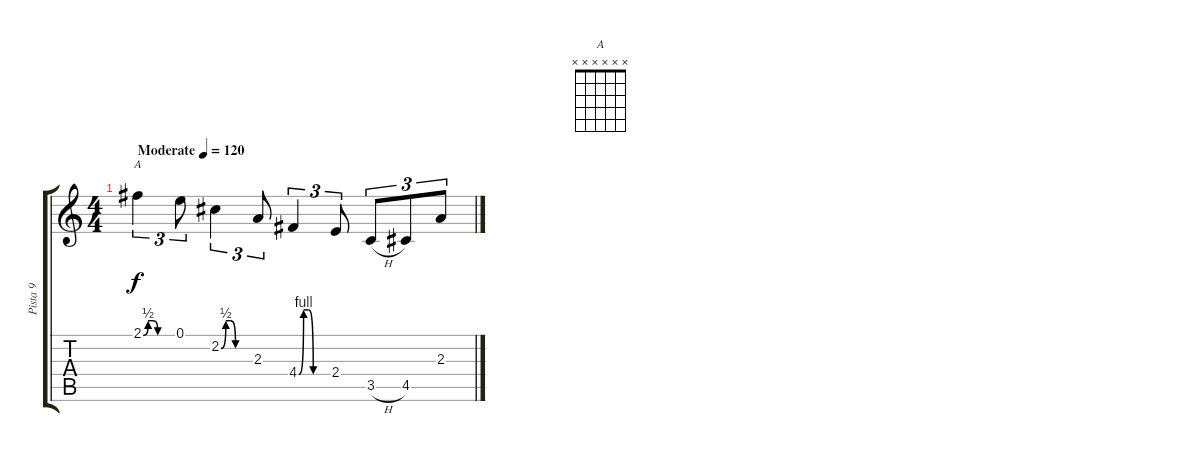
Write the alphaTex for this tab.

\track ("Pista 9" "Pista 9") {mute instrument acousticguitarsteel}
\staff {score tabs}
\tuning (E4 B3 G3 D3 A2 E2) {hide}
\chord ("A" x x x x x x)
\ts (4 4)
\tempo (120 "Moderate")
\clef g2
\ks c
2.1{be (custom 0 0 10 2 20 2 30 0 60 0)}.4{tu (3 2) ch "A" dy f instrument acousticguitarsteel} 0.1.8{tu (3 2)} 2.2{be (custom 0 0 10 2 20 2 30 0 60 0)}.4{tu (3 2)} 2.3.8{tu (3 2)} 4.4{be (custom 0 0 10 4 20 4 30 0 60 0)}.4{tu (3 2)} 2.4.8{tu (3 2)} 3.5{h}.8{tu (3 2)} 4.5.8{tu (3 2)} 2.3.8{tu (3 2)}
